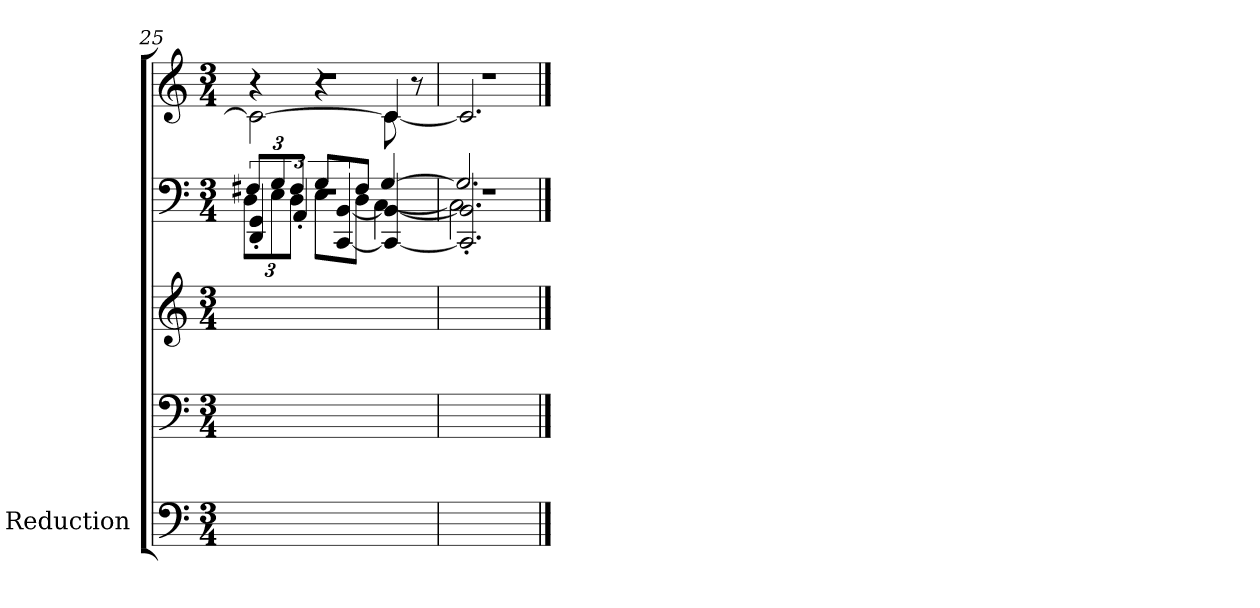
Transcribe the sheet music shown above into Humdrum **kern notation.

**kern	**kern	**kern	**kern	**kern
*part1	*part1	*part1	*part1	*part1
*staff5	*staff4	*staff3	*staff2	*staff1
*I"Reduction	*	*	*	*
*clefF4	*clefF4	*clefG2	*clefF4	*clefG2
*k[]	*k[]	*k[]	*k[]	*k[]
*M3/4	*M3/4	*M3/4	*M3/4	*M3/4
=25	=25	=25	=25	=25
*	*	*	*	*^
*	*	*	*	*	*^
*	*	*	*	*	*	*^
!	!	!	!LO:N:vis=1	!LO:N:vis=1	!	!	!LO:N:vis=1
*	*	*	*^	*	*	*	*
*	*	*	*	*^	*	*	*	*
*	*	*	*	*	*^	*	*	*	*
2.ryy	2.ryy	2.ryy	2.r	6GG/'< 6DD/'<	12F#X/L	12D\L	2.r	4r	2c\_	2.r
.	.	.	.	.	12G/	12E\	.	.	.	.
.	.	.	.	6AA'</	12F#/J	12D\J	.	.	.	.
.	.	.	.	.	8G/L	8E\L	.	4r	.	.
.	.	.	.	[6BB/ [6CC/	.	.	.	.	.	.
.	.	.	.	.	8F#/J	8D\J	.	.	.	.
.	.	.	.	4BB/_ 4CC/_	[4G/	[4C\	.	[4c/	8c\]	.
.	.	.	.	.	.	.	.	.	8r	.
*	*	*	*	*	*	*	*	*	*v	*v
=26	=26	=26	=26	=26	=26	=26	=26	=26	=26
!	!	!	!LO:N:vis=1	!	!	!	!LO:N:vis=1	!	!LO:N:vis=1
2.ryy	2.ryy	2.ryy	2.r	2.BB/]'< 2.CC/]'<	2.G/]	2.C\]	2.r	2.c/]	2.r
*	*	*	*v	*v	*v	*v	*	*	*
*	*	*	*	*v	*v	*v
==	==	==	==	==
*-	*-	*-	*-	*-
